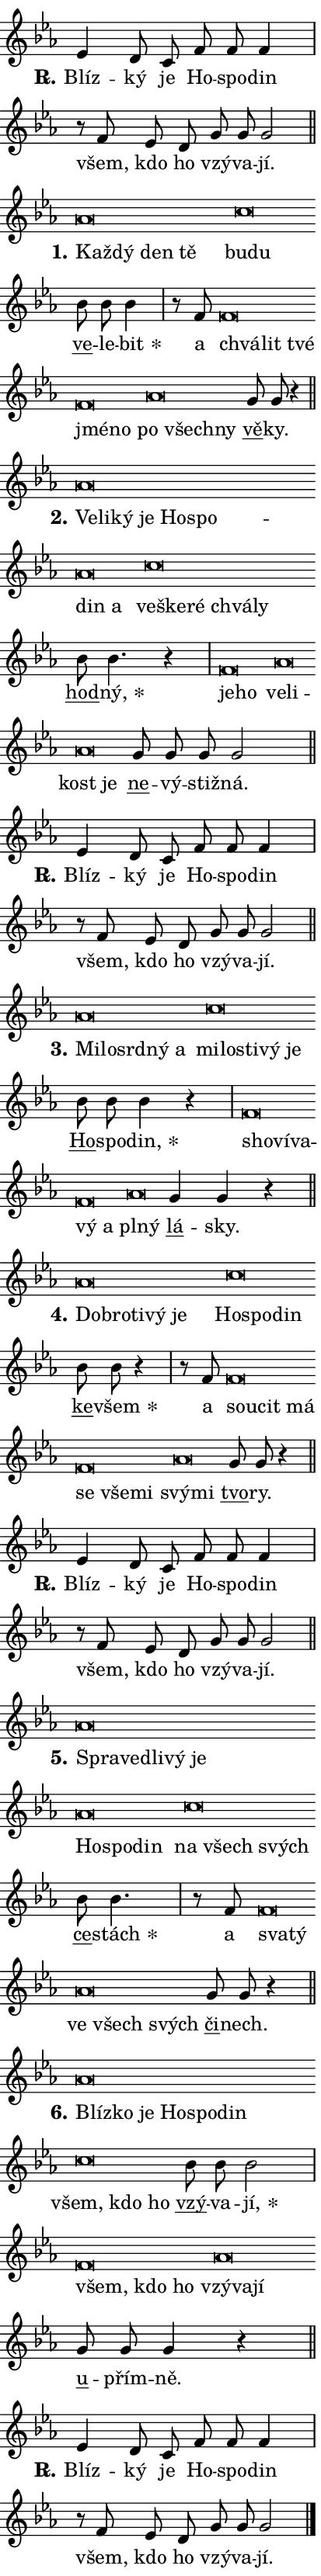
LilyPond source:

\version "2.24.0"
\header { tagline = "" }
\paper {
  indent = 0\cm
  top-margin = 0\cm
  right-margin = 0.13\cm % to fit lyric hyphens
  bottom-margin = 0\cm
  left-margin = 0\cm
  paper-width = 7\cm
  page-breaking = #ly:one-page-breaking
  system-system-spacing.basic-distance = #11
  score-system-spacing.basic-distance = #11
  ragged-last = ##f
}


%% Author: Thomas Morley
%% https://lists.gnu.org/archive/html/lilypond-user/2020-05/msg00002.html
#(define (line-position grob)
"Returns position of @var[grob} in current system:
   @code{'start}, if at first time-step
   @code{'end}, if at last time-step
   @code{'middle} otherwise
"
  (let* ((col (ly:item-get-column grob))
         (ln (ly:grob-object col 'left-neighbor))
         (rn (ly:grob-object col 'right-neighbor))
         (col-to-check-left (if (ly:grob? ln) ln col))
         (col-to-check-right (if (ly:grob? rn) rn col))
         (break-dir-left
           (and
             (ly:grob-property col-to-check-left 'non-musical #f)
             (ly:item-break-dir col-to-check-left)))
         (break-dir-right
           (and
             (ly:grob-property col-to-check-right 'non-musical #f)
             (ly:item-break-dir col-to-check-right))))
        (cond ((eqv? 1 break-dir-left) 'start)
              ((eqv? -1 break-dir-right) 'end)
              (else 'middle))))

#(define (tranparent-at-line-position vctor)
  (lambda (grob)
  "Relying on @code{line-position} select the relevant enry from @var{vctor}.
Used to determine transparency,"
    (case (line-position grob)
      ((end) (not (vector-ref vctor 0)))
      ((middle) (not (vector-ref vctor 1)))
      ((start) (not (vector-ref vctor 2))))))

noteHeadBreakVisibility =
#(define-music-function (break-visibility)(vector?)
"Makes @code{NoteHead}s transparent relying on @var{break-visibility}"
#{
  \override NoteHead.transparent =
    #(tranparent-at-line-position break-visibility)
#})

#(define delete-ledgers-for-transparent-note-heads
  (lambda (grob)
    "Reads whether a @code{NoteHead} is transparent.
If so this @code{NoteHead} is removed from @code{'note-heads} from
@var{grob}, which is supposed to be @code{LedgerLineSpanner}.
As a result ledgers are not printed for this @code{NoteHead}"
    (let* ((nhds-array (ly:grob-object grob 'note-heads))
           (nhds-list
             (if (ly:grob-array? nhds-array)
                 (ly:grob-array->list nhds-array)
                 '()))
           ;; Relies on the transparent-property being done before
           ;; Staff.LedgerLineSpanner.after-line-breaking is executed.
           ;; This is fragile ...
           (to-keep
             (remove
               (lambda (nhd)
                 (ly:grob-property nhd 'transparent #f))
               nhds-list)))
      ;; TODO find a better method to iterate over grob-arrays, similiar
      ;; to filter/remove etc for lists
      ;; For now rebuilt from scratch
      (set! (ly:grob-object grob 'note-heads)  '())
      (for-each
        (lambda (nhd)
          (ly:pointer-group-interface::add-grob grob 'note-heads nhd))
        to-keep))))

squashNotes = {
  \override NoteHead.X-extent = #'(-0.2 . 0.2)
  \override NoteHead.Y-extent = #'(-0.75 . 0)
  \override NoteHead.stencil =
    #(lambda (grob)
       (let ((pos (ly:grob-property grob 'staff-position)))
         (begin
           (if (< pos -7) (display "ERROR: Lower brevis then expected\n") (display "OK: Expected brevis position\n"))
           (if (<= pos -6) ly:text-interface::print ly:note-head::print))))
}
unSquashNotes = {
  \revert NoteHead.X-extent
  \revert NoteHead.Y-extent
  \revert NoteHead.stencil
}

hideNotes = \noteHeadBreakVisibility #begin-of-line-visible
unHideNotes = \noteHeadBreakVisibility #all-visible

% work-around for resetting accidentals
% https://lilypond.org/doc/v2.23/Documentation/notation/displaying-rhythms#unmetered-music
cadenzaMeasure = {
  \cadenzaOff
  \partial 1024 s1024
  \cadenzaOn
}

#(define-markup-command (accent layout props text) (markup?)
  "Underline accented syllable"
  (interpret-markup layout props
    #{\markup \override #'(offset . 4.3) \underline { #text }#}))

responsum = \markup \concat {
  "R" \hspace #-1.05 \path #0.1 #'((moveto 0 0.07) (lineto 0.9 0.8)) \hspace #0.05 "."
}

spaceSize = #0.6828661417322834 % exact space size for TeX Gyre Schola

\layout {
  \context {
    \Staff
    \remove "Time_signature_engraver"
    \override LedgerLineSpanner.after-line-breaking = #delete-ledgers-for-transparent-note-heads
  }
  \context {
    \Lyrics {
      \override LyricSpace.minimum-distance = \spaceSize
      \override LyricText.font-name = #"TeX Gyre Schola"
      \override LyricText.font-size = 1
      \override StanzaNumber.font-name = #"TeX Gyre Schola Bold"
      \override StanzaNumber.font-size = 1
    }
  }
  \context {
    \Score 
    \override NoteHead.text =
      #(lambda (grob) 
        (let ((pos (ly:grob-property grob 'staff-position)))
          #{\markup {
            \combine
              \halign #-0.55 \raise #(if (= pos -6) 0 0.5) \override #'(thickness . 2) \draw-line #'(3.2 . 0)
              \musicglyph "noteheads.sM1"
          }#}))
  }
}

% magnetic-lyrics.ily
%
%   written by
%     Jean Abou Samra <jean@abou-samra.fr>
%     Werner Lemberg <wl@gnu.org>
%
%   adapted by
%     Jiri Hon <jiri.hon@gmail.com>
%
% Version 2022-Apr-15

% https://www.mail-archive.com/lilypond-user@gnu.org/msg149350.html

#(define (Left_hyphen_pointer_engraver context)
   "Collect syllable-hyphen-syllable occurrences in lyrics and store
them in properties.  This engraver only looks to the left.  For
example, if the lyrics input is @code{foo -- bar}, it does the
following.

@itemize @bullet
@item
Set the @code{text} property of the @code{LyricHyphen} grob between
@q{foo} and @q{bar} to @code{foo}.

@item
Set the @code{left-hyphen} property of the @code{LyricText} grob with
text @q{foo} to the @code{LyricHyphen} grob between @q{foo} and
@q{bar}.
@end itemize

Use this auxiliary engraver in combination with the
@code{lyric-@/text::@/apply-@/magnetic-@/offset!} hook."
   (let ((hyphen #f)
         (text #f))
     (make-engraver
      (acknowledgers
       ((lyric-syllable-interface engraver grob source-engraver)
        (set! text grob)))
      (end-acknowledgers
       ((lyric-hyphen-interface engraver grob source-engraver)
        ;(when (not (grob::has-interface grob 'lyric-space-interface))
          (set! hyphen grob)));)
      ((stop-translation-timestep engraver)
       (when (and text hyphen)
         (ly:grob-set-object! text 'left-hyphen hyphen))
       (set! text #f)
       (set! hyphen #f)))))

#(define (lyric-text::apply-magnetic-offset! grob)
   "If the space between two syllables is less than the value in
property @code{LyricText@/.details@/.squash-threshold}, move the right
syllable to the left so that it gets concatenated with the left
syllable.

Use this function as a hook for
@code{LyricText@/.after-@/line-@/breaking} if the
@code{Left_@/hyphen_@/pointer_@/engraver} is active."
   (let ((hyphen (ly:grob-object grob 'left-hyphen #f)))
     (when hyphen
       (let ((left-text (ly:spanner-bound hyphen LEFT)))
         (when (grob::has-interface left-text 'lyric-syllable-interface)
           (let* ((common (ly:grob-common-refpoint grob left-text X))
                  (this-x-ext (ly:grob-extent grob common X))
                  (left-x-ext
                   (begin
                     ;; Trigger magnetism for left-text.
                     (ly:grob-property left-text 'after-line-breaking)
                     (ly:grob-extent left-text common X)))
                  ;; `delta` is the gap width between two syllables.
                  (delta (- (interval-start this-x-ext)
                            (interval-end left-x-ext)))
                  (details (ly:grob-property grob 'details))
                  (threshold (assoc-get 'squash-threshold details 0.2)))
             (when (< delta threshold)
               (let* (;; We have to manipulate the input text so that
                      ;; ligatures crossing syllable boundaries are not
                      ;; disabled.  For languages based on the Latin
                      ;; script this is essentially a beautification.
                      ;; However, for non-Western scripts it can be a
                      ;; necessity.
                      (lt (ly:grob-property left-text 'text))
                      (rt (ly:grob-property grob 'text))
                      (is-space (grob::has-interface hyphen 'lyric-space-interface))
                      (space (if is-space " " ""))
                      (extra-delta (if is-space spaceSize 0))
                      ;; Append new syllable.
                      (ltrt-space (if (and (string? lt) (string? rt))
                                (string-append lt space rt)
                                (make-concat-markup (list lt space rt))))
                      ;; Right-align `ltrt` to the right side.
                      (ltrt-space-markup (grob-interpret-markup
                               grob
                               (make-translate-markup
                                (cons (interval-length this-x-ext) 0)
                                (make-right-align-markup ltrt-space)))))
                 (begin
                   ;; Don't print `left-text`.
                   (ly:grob-set-property! left-text 'stencil #f)
                   ;; Set text and stencil (which holds all collected
                   ;; syllables so far) and shift it to the left.
                   (ly:grob-set-property! grob 'text ltrt-space)
                   (ly:grob-set-property! grob 'stencil ltrt-space-markup)
                   (ly:grob-translate-axis! grob (- (- delta extra-delta)) X))))))))))


#(define (lyric-hyphen::displace-bounds-first grob)
   ;; Make very sure this callback isn't triggered too early.
   (let ((left (ly:spanner-bound grob LEFT))
         (right (ly:spanner-bound grob RIGHT)))
     (ly:grob-property left 'after-line-breaking)
     (ly:grob-property right 'after-line-breaking)
     (ly:lyric-hyphen::print grob)))

squashThreshold = #0.4

\layout {
  \context {
    \Lyrics
    \consists #Left_hyphen_pointer_engraver
    \override LyricText.after-line-breaking =
      #lyric-text::apply-magnetic-offset!
    \override LyricHyphen.stencil = #lyric-hyphen::displace-bounds-first
    \override LyricText.details.squash-threshold = \squashThreshold
    \override LyricHyphen.minimum-distance = 0
    \override LyricHyphen.minimum-length = \squashThreshold
  }
}

squashText = \override LyricText.details.squash-threshold = 9999
unSquashText = \override LyricText.details.squash-threshold = \squashThreshold

leftText = \override LyricText.self-alignment-X = #LEFT
unLeftText = \revert LyricText.self-alignment-X

starOffset = #(lambda (grob) 
                (let ((x_offset (ly:self-alignment-interface::aligned-on-x-parent grob)))
                  (if (= x_offset 0) 0 (+ x_offset 1.2))))

star = #(define-music-function (syllable)(string?)
"Append star separator at the end of a syllable"
#{
  \once \override LyricText.X-offset = #starOffset
  \lyricmode { \markup {
    #syllable
    \override #'((font-name . "TeX Gyre Schola Bold")) \hspace #0.2 \lower #0.65 \larger "*"
  } }
#})

starAccent = #(define-music-function (syllable)(string?)
"Append star separator at the end of a syllable and make accent"
#{
  \once \override LyricText.X-offset = #starOffset
  \lyricmode { \markup {
    \accent #syllable
    \override #'((font-name . "TeX Gyre Schola Bold")) \hspace #0.2 \lower #0.65 \larger "*"
  } }
#})

breath = #(define-music-function (syllable)(string?)
"Append breathing indicator at the end of a syllable"
#{
  \lyricmode { \markup { #syllable "+" } }
#})

optionalBreath = #(define-music-function (syllable)(string?)
"Append optional breathing indicator at the end of a syllable"
#{
  \lyricmode { \markup { #syllable "(+)" } }
#})


\score {
    <<
        \new Voice = "melody" { \cadenzaOn \key es \major \relative { es'4 d8 c f f f4 \cadenzaMeasure \bar "|" r8 f es d \bar "" g g g2 \cadenzaMeasure \bar "||" \break } }
        \new Lyrics \lyricsto "melody" { \lyricmode { \set stanza = \responsum
Blíz -- ký je Ho -- spo -- din všem, kdo ho vzý -- va -- jí. } }
    >>
    \layout {}
}

\score {
    <<
        \new Voice = "melody" { \cadenzaOn \key es \major \relative { \squashNotes as'\breve*1/16 \hideNotes \breve*1/16 \bar "" \breve*1/16 \breve*1/16 \bar "" \unHideNotes \unSquashNotes \squashNotes c\breve*1/16 \hideNotes \breve*1/16 \bar "" \unHideNotes \unSquashNotes \bar "" bes8 bes bes4 \cadenzaMeasure \bar "|" r8 f8 \squashNotes f\breve*1/16 \hideNotes \breve*1/16 \bar "" \breve*1/16 \bar "" \breve*1/16 \breve*1/16 \bar "" \unHideNotes \unSquashNotes \squashNotes as\breve*1/16 \hideNotes \breve*1/16 \breve*1/16 \bar "" \unHideNotes \unSquashNotes \bar "" g8 g r4 \cadenzaMeasure \bar "||" \break } }
        \new Lyrics \lyricsto "melody" { \lyricmode { \set stanza = "1."
\leftText Kaž -- \squashText dý den tě \leftText \unLeftText \unSquashText bu -- \squashText du \unLeftText \unSquashText \markup \accent ve -- le -- \star bit a \leftText chvá -- \squashText lit tvé jmé -- no \leftText \unLeftText \unSquashText po \squashText všech -- ny \unLeftText \unSquashText \markup \accent vě -- ky. } }
    >>
    \layout {}
}

\score {
    <<
        \new Voice = "melody" { \cadenzaOn \key es \major \relative { \squashNotes as'\breve*1/16 \hideNotes \breve*1/16 \bar "" \breve*1/16 \bar "" \breve*1/16 \bar "" \breve*1/16 \bar "" \breve*1/16 \bar "" \breve*1/16 \breve*1/16 \bar "" \unHideNotes \unSquashNotes \squashNotes c\breve*1/16 \hideNotes \breve*1/16 \bar "" \breve*1/16 \bar "" \breve*1/16 \breve*1/16 \bar "" \unHideNotes \unSquashNotes \bar "" bes8 bes4. r4 \cadenzaMeasure \bar "|" \squashNotes f\breve*1/16 \hideNotes \breve*1/16 \bar "" \unHideNotes \unSquashNotes \squashNotes as\breve*1/16 \hideNotes \breve*1/16 \bar "" \breve*1/16 \breve*1/16 \bar "" \unHideNotes \unSquashNotes \bar "" g8 g g g2 \cadenzaMeasure \bar "||" \break } }
        \new Lyrics \lyricsto "melody" { \lyricmode { \set stanza = "2."
\leftText Ve -- \squashText li -- ký je Ho -- spo -- din a \leftText \unLeftText \unSquashText ve -- \squashText ške -- ré chvá -- ly \unLeftText \unSquashText \markup \accent hod -- \star ný, \leftText je -- \squashText ho \leftText \unLeftText \unSquashText ve -- \squashText li -- kost je \unLeftText \unSquashText \markup \accent ne -- vý -- stiž -- ná. } }
    >>
    \layout {}
}

\score {
    <<
        \new Voice = "melody" { \cadenzaOn \key es \major \relative { es'4 d8 c f f f4 \cadenzaMeasure \bar "|" r8 f es d \bar "" g g g2 \cadenzaMeasure \bar "||" \break } }
        \new Lyrics \lyricsto "melody" { \lyricmode { \set stanza = \responsum
Blíz -- ký je Ho -- spo -- din všem, kdo ho vzý -- va -- jí. } }
    >>
    \layout {}
}

\score {
    <<
        \new Voice = "melody" { \cadenzaOn \key es \major \relative { \squashNotes as'\breve*1/16 \hideNotes \breve*1/16 \bar "" \breve*1/16 \bar "" \breve*1/16 \breve*1/16 \bar "" \unHideNotes \unSquashNotes \squashNotes c\breve*1/16 \hideNotes \breve*1/16 \bar "" \breve*1/16 \bar "" \breve*1/16 \breve*1/16 \bar "" \unHideNotes \unSquashNotes \bar "" bes8 bes bes4 r \cadenzaMeasure \bar "|" \squashNotes f\breve*1/16 \hideNotes \breve*1/16 \bar "" \breve*1/16 \bar "" \breve*1/16 \breve*1/16 \bar "" \unHideNotes \unSquashNotes \squashNotes as\breve*1/16 \hideNotes \breve*1/16 \bar "" \unHideNotes \unSquashNotes \bar "" g4 g r \cadenzaMeasure \bar "||" \break } }
        \new Lyrics \lyricsto "melody" { \lyricmode { \set stanza = "3."
\leftText Mi -- \squashText lo -- srd -- ný a \leftText \unLeftText \unSquashText mi -- \squashText lo -- sti -- vý je \unLeftText \unSquashText \markup \accent Ho -- spo -- \star din, \leftText sho -- \squashText ví -- va -- vý a \leftText \unLeftText \unSquashText pl -- \squashText ný \unLeftText \unSquashText \markup \accent lá -- sky. } }
    >>
    \layout {}
}

\score {
    <<
        \new Voice = "melody" { \cadenzaOn \key es \major \relative { \squashNotes as'\breve*1/16 \hideNotes \breve*1/16 \bar "" \breve*1/16 \bar "" \breve*1/16 \breve*1/16 \bar "" \unHideNotes \unSquashNotes \squashNotes c\breve*1/16 \hideNotes \breve*1/16 \breve*1/16 \bar "" \unHideNotes \unSquashNotes \bar "" bes8 bes r4 \cadenzaMeasure \bar "|" r8 f8 \squashNotes f\breve*1/16 \hideNotes \breve*1/16 \bar "" \breve*1/16 \bar "" \breve*1/16 \bar "" \breve*1/16 \breve*1/16 \bar "" \unHideNotes \unSquashNotes \squashNotes as\breve*1/16 \hideNotes \breve*1/16 \bar "" \unHideNotes \unSquashNotes \bar "" g8 g r4 \cadenzaMeasure \bar "||" \break } }
        \new Lyrics \lyricsto "melody" { \lyricmode { \set stanza = "4."
\leftText Dob -- \squashText ro -- ti -- vý je \leftText \unLeftText \unSquashText Ho -- \squashText spo -- din \unLeftText \unSquashText \markup \accent ke -- \star všem a \leftText sou -- \squashText cit má se vše -- mi \leftText \unLeftText \unSquashText svý -- \squashText mi \unLeftText \unSquashText \markup \accent tvo -- ry. } }
    >>
    \layout {}
}

\score {
    <<
        \new Voice = "melody" { \cadenzaOn \key es \major \relative { es'4 d8 c f f f4 \cadenzaMeasure \bar "|" r8 f es d \bar "" g g g2 \cadenzaMeasure \bar "||" \break } }
        \new Lyrics \lyricsto "melody" { \lyricmode { \set stanza = \responsum
Blíz -- ký je Ho -- spo -- din všem, kdo ho vzý -- va -- jí. } }
    >>
    \layout {}
}

\score {
    <<
        \new Voice = "melody" { \cadenzaOn \key es \major \relative { \squashNotes as'\breve*1/16 \hideNotes \breve*1/16 \bar "" \breve*1/16 \bar "" \breve*1/16 \bar "" \breve*1/16 \bar "" \breve*1/16 \bar "" \breve*1/16 \breve*1/16 \bar "" \unHideNotes \unSquashNotes \squashNotes c\breve*1/16 \hideNotes \breve*1/16 \breve*1/16 \bar "" \unHideNotes \unSquashNotes \bar "" bes8 bes4. \cadenzaMeasure \bar "|" r8 f8 \squashNotes f\breve*1/16 \hideNotes \breve*1/16 \bar "" \unHideNotes \unSquashNotes \squashNotes as\breve*1/16 \hideNotes \breve*1/16 \breve*1/16 \bar "" \unHideNotes \unSquashNotes \bar "" g8 g r4 \cadenzaMeasure \bar "||" \break } }
        \new Lyrics \lyricsto "melody" { \lyricmode { \set stanza = "5."
\leftText Spra -- \squashText ve -- dli -- vý je Ho -- spo -- din \leftText \unLeftText \unSquashText na \squashText všech svých \unLeftText \unSquashText \markup \accent ce -- \star stách a \leftText sva -- \squashText tý \leftText \unLeftText \unSquashText ve \squashText všech svých \unLeftText \unSquashText \markup \accent či -- nech. } }
    >>
    \layout {}
}

\score {
    <<
        \new Voice = "melody" { \cadenzaOn \key es \major \relative { \squashNotes as'\breve*1/16 \hideNotes \breve*1/16 \bar "" \breve*1/16 \bar "" \breve*1/16 \bar "" \breve*1/16 \breve*1/16 \bar "" \unHideNotes \unSquashNotes \squashNotes c\breve*1/16 \hideNotes \breve*1/16 \breve*1/16 \bar "" \unHideNotes \unSquashNotes \bar "" bes8 bes bes2 \cadenzaMeasure \bar "|" \squashNotes f\breve*1/16 \hideNotes \breve*1/16 \breve*1/16 \bar "" \unHideNotes \unSquashNotes \squashNotes as\breve*1/16 \hideNotes \breve*1/16 \breve*1/16 \bar "" \unHideNotes \unSquashNotes \bar "" g8 g g4 r \cadenzaMeasure \bar "||" \break } }
        \new Lyrics \lyricsto "melody" { \lyricmode { \set stanza = "6."
\leftText Blíz -- \squashText ko je Ho -- spo -- din \leftText \unLeftText \unSquashText všem, \squashText kdo ho \unLeftText \unSquashText \markup \accent vzý -- va -- \star jí, \leftText všem, \squashText kdo ho \leftText \unLeftText \unSquashText vzý -- \squashText va -- jí \unLeftText \unSquashText \markup \accent u -- přím -- ně. } }
    >>
    \layout {}
}

\score {
    <<
        \new Voice = "melody" { \cadenzaOn \key es \major \relative { es'4 d8 c f f f4 \cadenzaMeasure \bar "|" r8 f es d \bar "" g g g2 \cadenzaMeasure \bar "||" \break } \bar "|." }
        \new Lyrics \lyricsto "melody" { \lyricmode { \set stanza = \responsum
Blíz -- ký je Ho -- spo -- din všem, kdo ho vzý -- va -- jí. } }
    >>
    \layout {}
}
